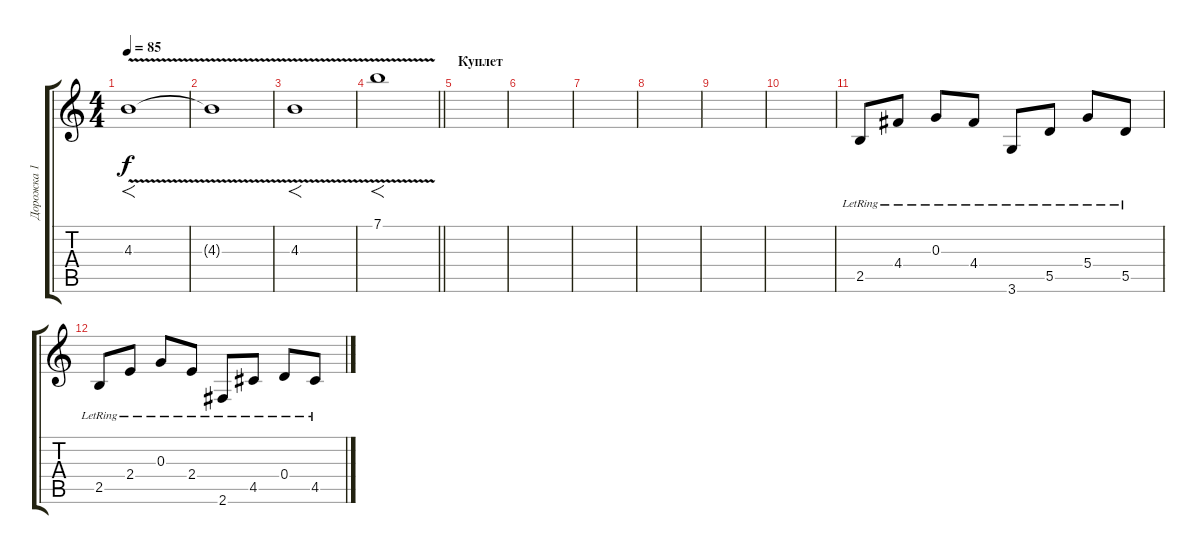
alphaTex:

\track ("Дорожка 1" "Дорожка 1") {instrument distortionguitar}
\staff {score tabs}
\tuning (E4 B3 G3 D3 A2 E2) {hide}
\ts (4 4)
\tempo 85
\clef g2
\ks c
4.3{v}.1{f dy f} |
4.3{t}.1 |
4.3{v}.1{f} |
\barLineRight lightlight
7.1{v}.1{f} |
\section ("" "Куплет")
|
|
|
|
|
|
2.5{lr}.8{instrument acousticguitarsteel} 4.4{lr}.8 0.3{lr}.8 4.4{lr}.8 3.6{lr}.8 5.5{lr}.8 5.4{lr}.8 5.5{lr}.8 |
2.5{lr}.8 2.4{lr}.8 0.3{lr}.8 2.4{lr}.8 2.6{lr}.8 4.5{lr}.8 0.4{lr}.8 4.5{lr}.8
